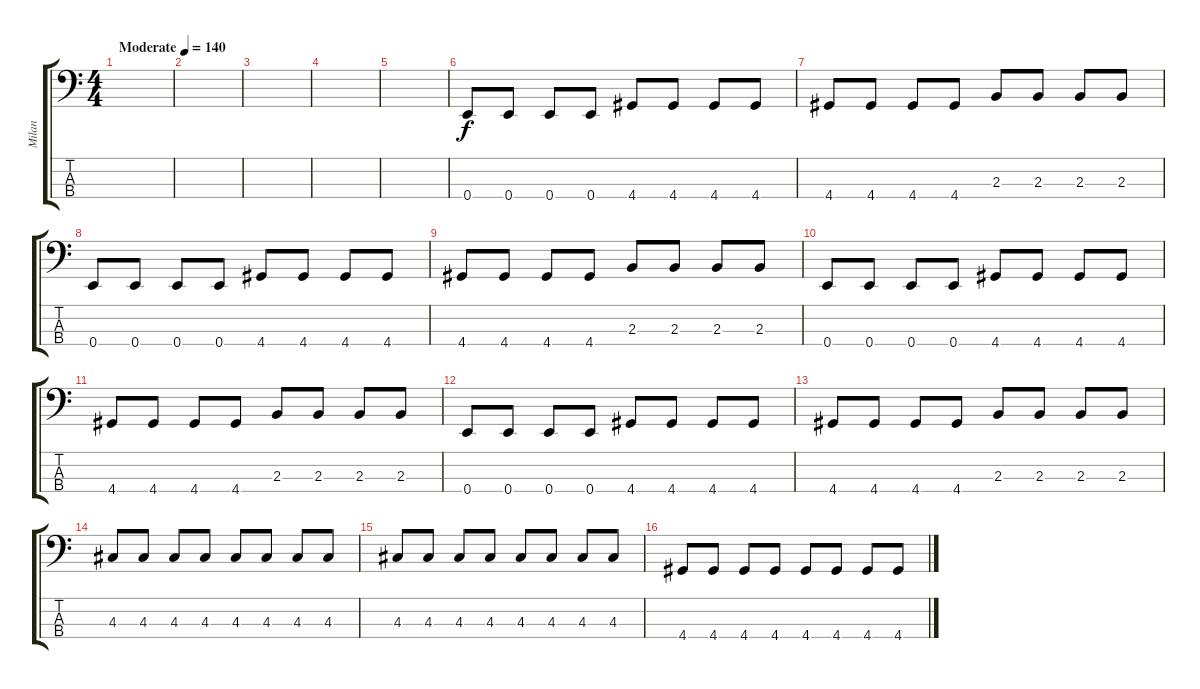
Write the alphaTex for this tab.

\track ("Milan" "Milan") {instrument electricbasspick}
\staff {score tabs}
\tuning (G2 D2 A1 E1) {hide}
\ts (4 4)
\tempo (140 "Moderate")
\clef f4
\ks c
|
|
|
|
|
0.4.8 0.4.8 0.4.8 0.4.8 4.4.8 4.4.8 4.4.8 4.4.8 |
4.4.8 4.4.8 4.4.8 4.4.8 2.3.8 2.3.8 2.3.8 2.3.8 |
0.4.8 0.4.8 0.4.8 0.4.8 4.4.8 4.4.8 4.4.8 4.4.8 |
4.4.8 4.4.8 4.4.8 4.4.8 2.3.8 2.3.8 2.3.8 2.3.8 |
0.4.8 0.4.8 0.4.8 0.4.8 4.4.8 4.4.8 4.4.8 4.4.8 |
4.4.8 4.4.8 4.4.8 4.4.8 2.3.8 2.3.8 2.3.8 2.3.8 |
0.4.8 0.4.8 0.4.8 0.4.8 4.4.8 4.4.8 4.4.8 4.4.8 |
4.4.8 4.4.8 4.4.8 4.4.8 2.3.8 2.3.8 2.3.8 2.3.8 |
4.3.8 4.3.8 4.3.8 4.3.8 4.3.8 4.3.8 4.3.8 4.3.8 |
4.3.8 4.3.8 4.3.8 4.3.8 4.3.8 4.3.8 4.3.8 4.3.8 |
4.4.8 4.4.8 4.4.8 4.4.8 4.4.8 4.4.8 4.4.8 4.4.8
